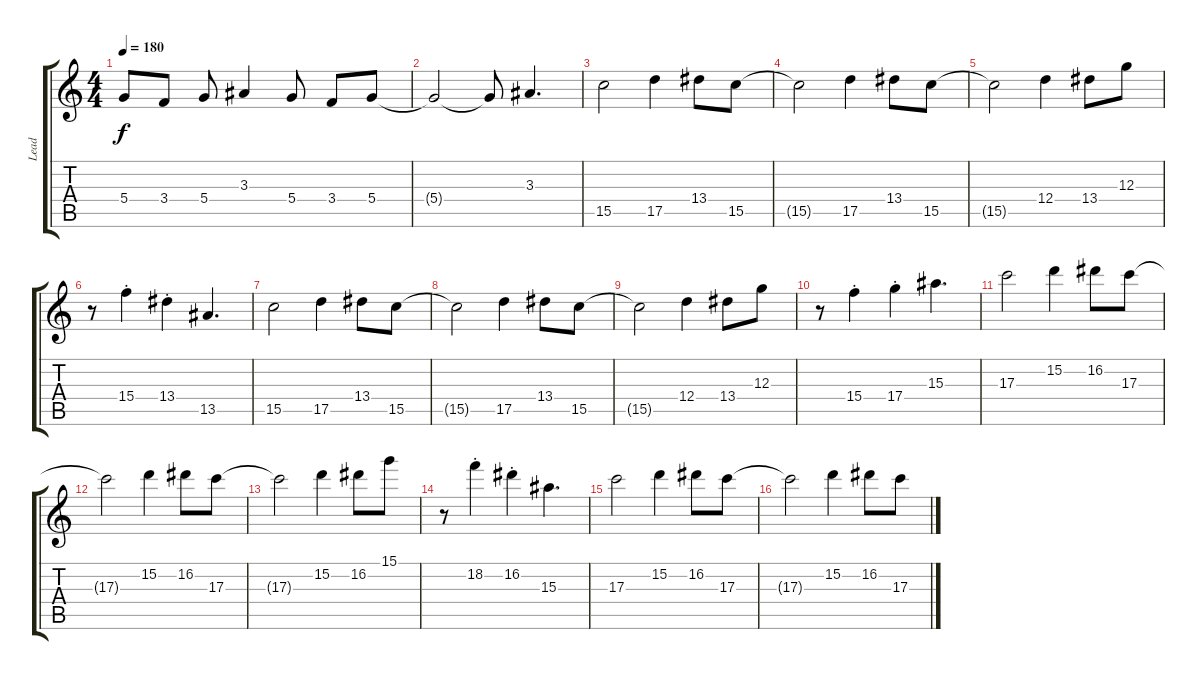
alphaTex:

\track ("Lead" "Lead") {instrument lead2sawtooth}
\staff {score tabs}
\tuning (E5 B4 G4 D4 A3 E3) {hide}
\ts (4 4)
\tempo 180
\clef g2
\ks c
5.4.8{dy f} 3.4.8 5.4.8 3.3.4 5.4.8 3.4.8 5.4.8 |
5.4{t}.2 5.4{t}.8 3.3.4{d} |
15.5.2 17.5.4 13.4.8 15.5.8 |
15.5{t}.2 17.5.4 13.4.8 15.5.8 |
15.5{t}.2 12.4.4 13.4.8 12.3.8 |
r.8 15.4{st}.4 13.4{st}.4 13.5.4{d} |
15.5.2 17.5.4 13.4.8 15.5.8 |
15.5{t}.2 17.5.4 13.4.8 15.5.8 |
15.5{t}.2 12.4.4 13.4.8 12.3.8 |
r.8 15.4{st}.4 17.4{st}.4 15.3.4{d} |
17.3.2 15.2.4 16.2.8 17.3.8 |
17.3{t}.2 15.2.4 16.2.8 17.3.8 |
17.3{t}.2 15.2.4 16.2.8 15.1.8 |
r.8 18.2{st}.4 16.2{st}.4 15.3.4{d} |
17.3.2 15.2.4 16.2.8 17.3.8 |
17.3{t}.2 15.2.4 16.2.8 17.3.8
